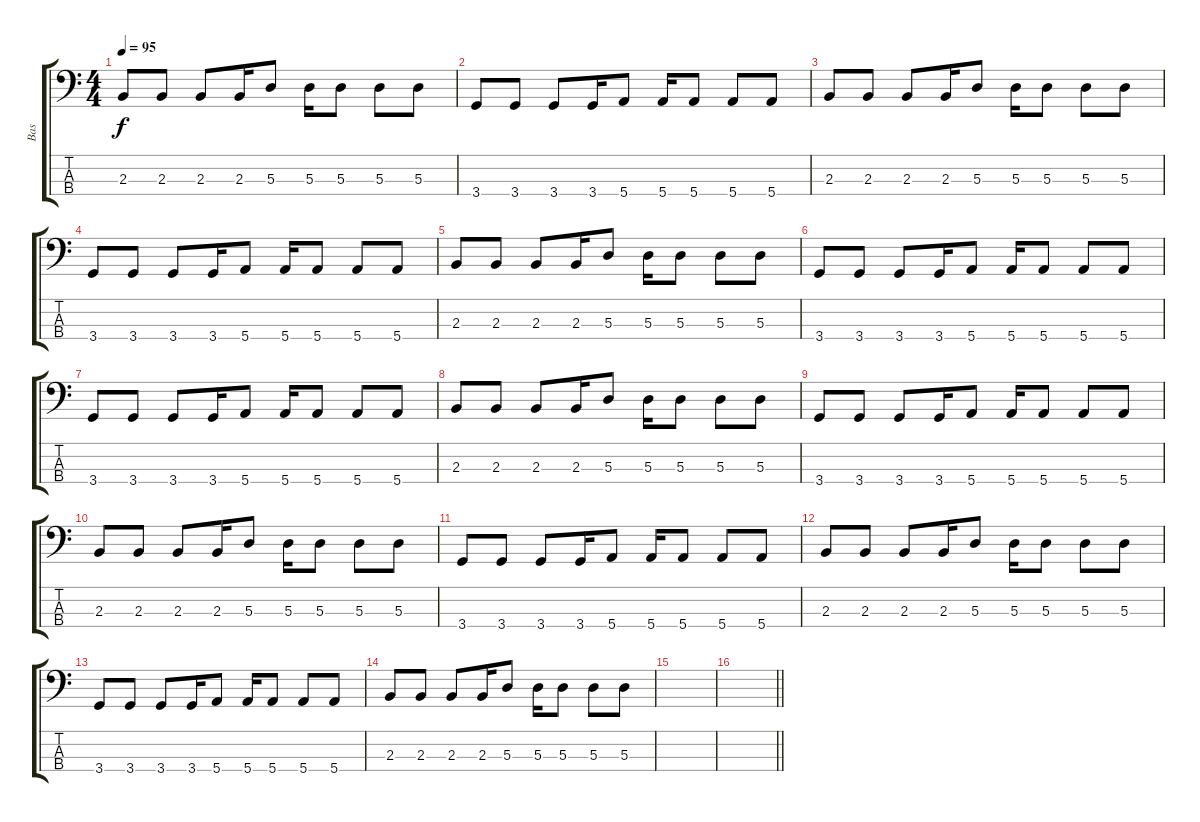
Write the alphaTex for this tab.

\track ("Bas" "Bas") {instrument electricbassfinger}
\staff {score tabs}
\tuning (G2 D2 A1 E1) {hide}
\ts (4 4)
\tempo 95
\clef f4
\ks c
2.3.8{dy f} 2.3.8 2.3.8 2.3.16 5.3.8 5.3.16 5.3.8 5.3.8 5.3.8 |
3.4.8{volume 13} 3.4.8 3.4.8 3.4.16 5.4.8 5.4.16 5.4.8 5.4.8 5.4.8 |
2.3.8 2.3.8 2.3.8 2.3.16 5.3.8 5.3.16 5.3.8 5.3.8 5.3.8 |
3.4.8{volume 13} 3.4.8 3.4.8 3.4.16 5.4.8 5.4.16 5.4.8 5.4.8 5.4.8 |
2.3.8 2.3.8 2.3.8 2.3.16 5.3.8 5.3.16 5.3.8 5.3.8 5.3.8 |
3.4.8{volume 13} 3.4.8 3.4.8 3.4.16 5.4.8 5.4.16 5.4.8 5.4.8 5.4.8 |
3.4.8{volume 13} 3.4.8 3.4.8 3.4.16 5.4.8 5.4.16 5.4.8 5.4.8 5.4.8 |
2.3.8 2.3.8 2.3.8 2.3.16 5.3.8 5.3.16 5.3.8 5.3.8 5.3.8 |
3.4.8{volume 13} 3.4.8 3.4.8 3.4.16 5.4.8 5.4.16 5.4.8 5.4.8 5.4.8 |
2.3.8 2.3.8 2.3.8 2.3.16 5.3.8 5.3.16 5.3.8 5.3.8 5.3.8 |
3.4.8{volume 13} 3.4.8 3.4.8 3.4.16 5.4.8 5.4.16 5.4.8 5.4.8 5.4.8 |
2.3.8 2.3.8 2.3.8 2.3.16 5.3.8 5.3.16 5.3.8 5.3.8 5.3.8 |
3.4.8{volume 13} 3.4.8 3.4.8 3.4.16 5.4.8 5.4.16 5.4.8 5.4.8 5.4.8 |
2.3.8 2.3.8 2.3.8 2.3.16 5.3.8 5.3.16 5.3.8 5.3.8 5.3.8 |
|
\barLineRight lightlight
